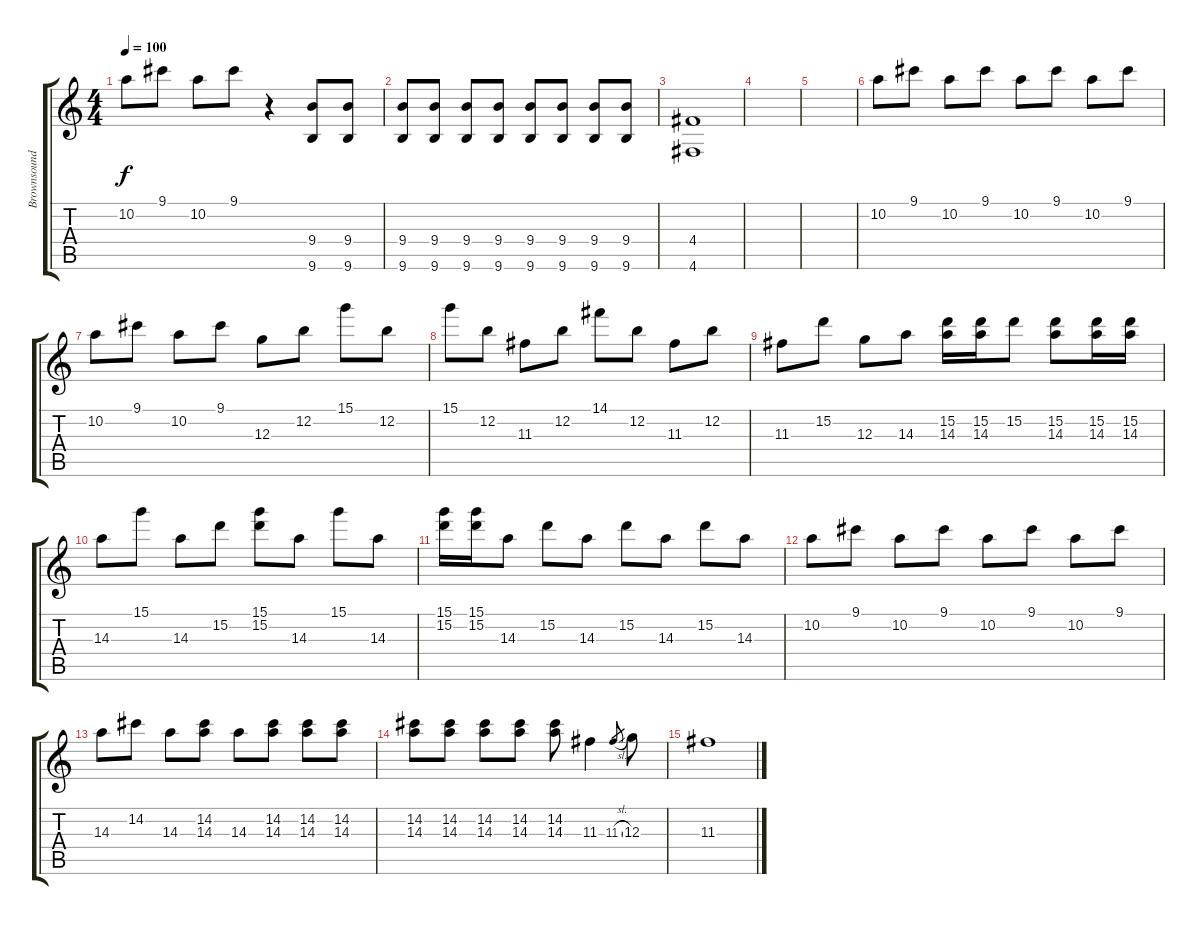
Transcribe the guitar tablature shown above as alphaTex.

\track ("Brownsound" "Brownsound") {instrument distortionguitar}
\staff {score tabs}
\tuning (E4 B3 G3 D3 A2 D2) {hide}
\ts (4 4)
\tempo 100
\clef g2
\ks c
10.2.8{dy f} 9.1.8 10.2.8 9.1.8 r.4 (9.4 9.6).8 (9.4 9.6).8 |
(9.4 9.6).8 (9.4 9.6).8 (9.4 9.6).8 (9.4 9.6).8 (9.4 9.6).8 (9.4 9.6).8 (9.4 9.6).8 (9.4 9.6).8 |
(4.4 4.6).1 |
|
|
10.2.8 9.1.8 10.2.8 9.1.8 10.2.8 9.1.8 10.2.8 9.1.8 |
10.2.8 9.1.8 10.2.8 9.1.8 12.3.8 12.2.8 15.1.8 12.2.8 |
15.1.8 12.2.8 11.3.8 12.2.8 14.1.8 12.2.8 11.3.8 12.2.8 |
11.3.8 15.2.8 12.3.8 14.3.8 (15.2 14.3).16 (15.2 14.3).16 15.2.8 (15.2 14.3).8 (15.2 14.3).16 (15.2 14.3).16 |
14.3.8 15.1.8 14.3.8 15.2.8 (15.1 15.2).8 14.3.8 15.1.8 14.3.8 |
(15.1 15.2).16 (15.1 15.2).16 14.3.8 15.2.8 14.3.8 15.2.8 14.3.8 15.2.8 14.3.8 |
10.2.8 9.1.8 10.2.8 9.1.8 10.2.8 9.1.8 10.2.8 9.1.8 |
14.3.8 14.2.8 14.3.8 (14.2 14.3).8 14.3.8 (14.2 14.3).8 (14.2 14.3).8 (14.2 14.3).8 |
(14.2 14.3).8 (14.2 14.3).8 (14.2 14.3).8 (14.2 14.3).8 (14.2 14.3).8 11.3.4 11.3{sl}.8{gr} 12.3.8 |
11.3.1
